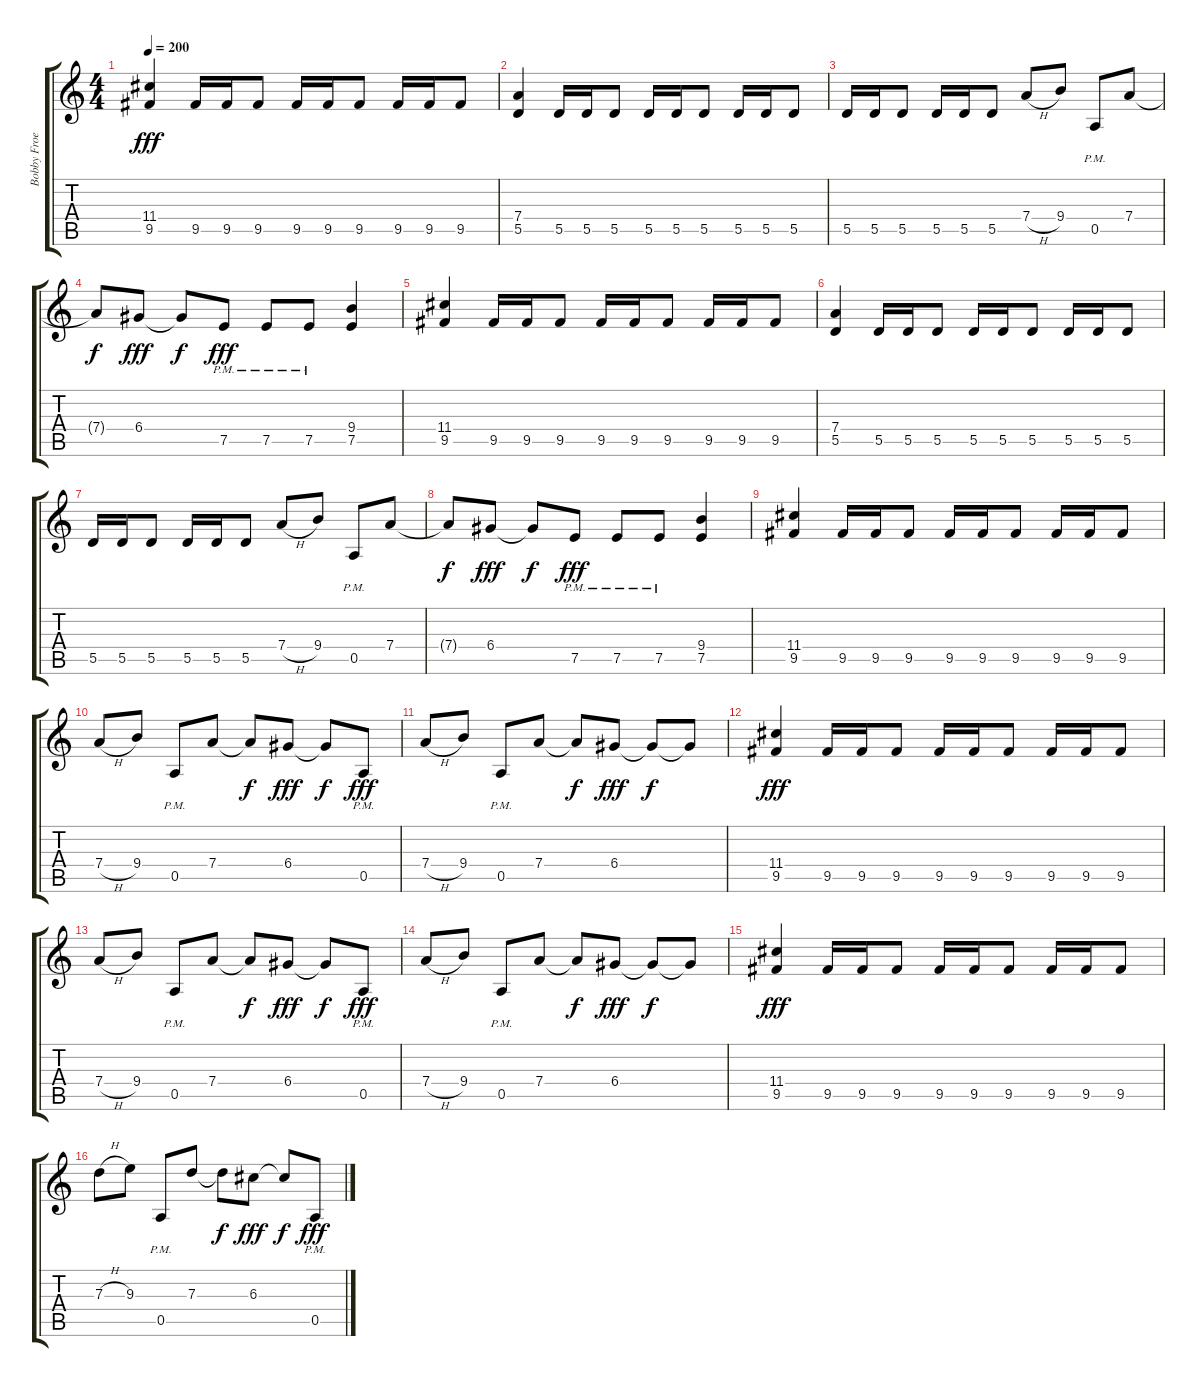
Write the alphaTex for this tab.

\track ("Bobby Froese" "Bobby Froe") {instrument distortionguitar}
\staff {score tabs}
\tuning (E4 B3 G3 D3 A2 E2) {hide}
\ts (4 4)
\tempo 200
\clef g2
\ks c
(11.4 9.5).4{dy fff} 9.5.16 9.5.16 9.5.8 9.5.16 9.5.16 9.5.8 9.5.16 9.5.16 9.5.8 |
(7.4 5.5).4 5.5.16 5.5.16 5.5.8 5.5.16 5.5.16 5.5.8 5.5.16 5.5.16 5.5.8 |
5.5.16 5.5.16 5.5.8 5.5.16 5.5.16 5.5.8 7.4{h}.8 9.4.8 0.5{pm}.8 7.4.8 |
7.4{t}.8{dy f} 6.4.8{dy fff} 6.4{t}.8{dy f} 7.5{pm}.8{dy fff} 7.5{pm}.8 7.5{pm}.8 (9.4 7.5).4 |
(11.4 9.5).4 9.5.16 9.5.16 9.5.8 9.5.16 9.5.16 9.5.8 9.5.16 9.5.16 9.5.8 |
(7.4 5.5).4 5.5.16 5.5.16 5.5.8 5.5.16 5.5.16 5.5.8 5.5.16 5.5.16 5.5.8 |
5.5.16 5.5.16 5.5.8 5.5.16 5.5.16 5.5.8 7.4{h}.8 9.4.8 0.5{pm}.8 7.4.8 |
7.4{t}.8{dy f} 6.4.8{dy fff} 6.4{t}.8{dy f} 7.5{pm}.8{dy fff} 7.5{pm}.8 7.5{pm}.8 (9.4 7.5).4 |
(11.4 9.5).4 9.5.16 9.5.16 9.5.8 9.5.16 9.5.16 9.5.8 9.5.16 9.5.16 9.5.8 |
7.4{h}.8 9.4.8 0.5{pm}.8 7.4.8 7.4{t}.8{dy f} 6.4.8{dy fff} 6.4{t}.8{dy f} 0.5{pm}.8{dy fff} |
7.4{h}.8 9.4.8 0.5{pm}.8 7.4.8 7.4{t}.8{dy f} 6.4.8{dy fff} 6.4{t}.8{dy f} 6.4{t}.8 |
(11.4 9.5).4{dy fff} 9.5.16 9.5.16 9.5.8 9.5.16 9.5.16 9.5.8 9.5.16 9.5.16 9.5.8 |
7.4{h}.8 9.4.8 0.5{pm}.8 7.4.8 7.4{t}.8{dy f} 6.4.8{dy fff} 6.4{t}.8{dy f} 0.5{pm}.8{dy fff} |
7.4{h}.8 9.4.8 0.5{pm}.8 7.4.8 7.4{t}.8{dy f} 6.4.8{dy fff} 6.4{t}.8{dy f} 6.4{t}.8 |
(11.4 9.5).4{dy fff} 9.5.16 9.5.16 9.5.8 9.5.16 9.5.16 9.5.8 9.5.16 9.5.16 9.5.8 |
7.3{h}.8 9.3.8 0.5{pm}.8 7.3.8 7.3{t}.8{dy f} 6.3.8{dy fff} 6.3{t}.8{dy f} 0.5{pm}.8{dy fff}
